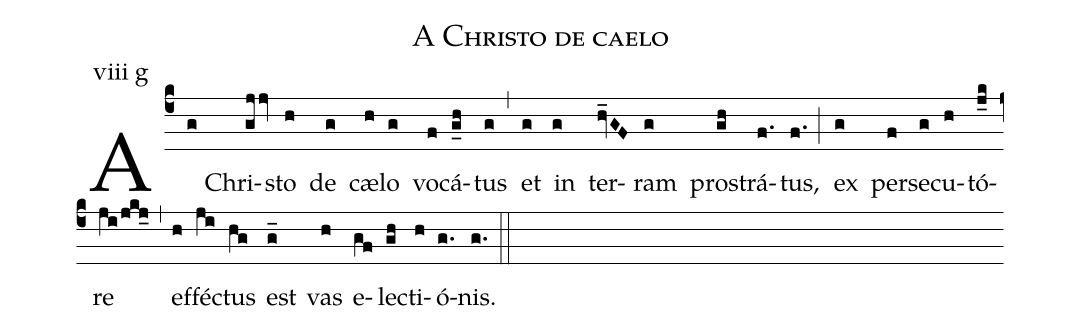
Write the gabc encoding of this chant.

name: A Christo de caelo;
annotation: viii g;
mode: 8;
%%
(c4)
A(g) Chri(gjjv)sto(h) de(g) cæ(h)lo(g) vo(f)cá(g_h)tus(g) (,)
et(g) in(g) ter(hv_GF)ram(g) pro(gh)strá(f.)tus,(f.) (;)
ex(g) per(f)se(g)cu(h)tó(j_k)re(ji/jkj_) (,)
ef(h)féc(ji)tus(hg) est(g_) vas(h) e(gf)lec(gh)ti(h)ó(g.)nis.(g.) (::)
